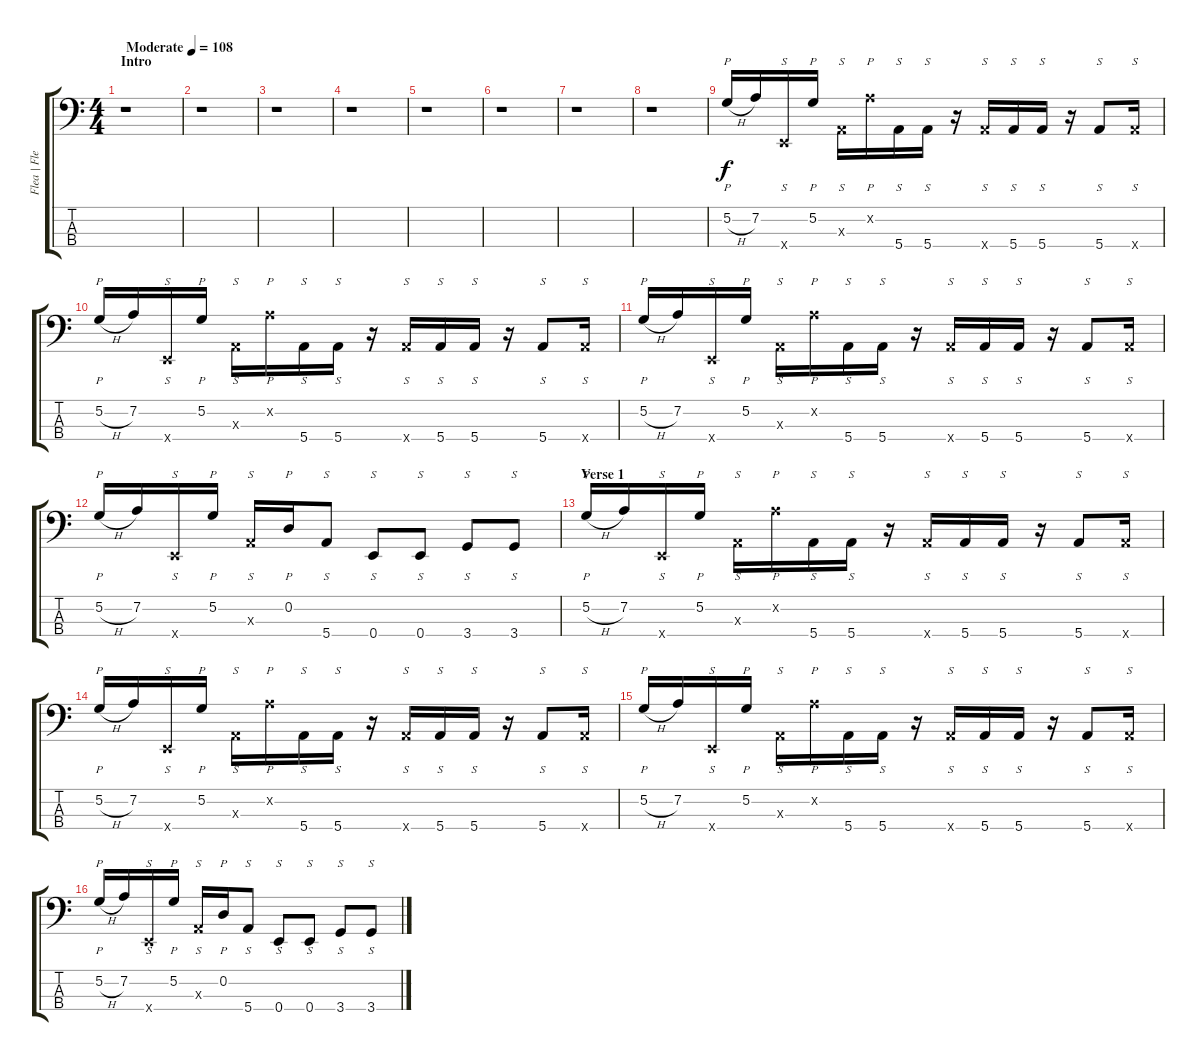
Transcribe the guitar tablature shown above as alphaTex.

\track ("Flea | Fleabass Model 32" "Flea | Fle") {instrument slapbass1}
\staff {score tabs}
\tuning (G2 D2 A1 E1) {hide}
\ts (4 4)
\section ("" "Intro")
\tempo (108 "Moderate")
\clef f4
\ks c
r.1{dy f instrument slapbass1} |
r.1 |
r.1 |
r.1 |
r.1 |
r.1 |
r.1 |
r.1 |
5.2{h}.16{p} 7.2.16 0.4{x}.16{s} 5.2.16{p} 0.3{x}.16{s} 7.2{x}.16{p} 5.4.16{s} 5.4.16{s} r.16 5.4{x}.16{s} 5.4.16{s} 5.4.16{s} r.16 5.4.8{s} 5.4{x}.16{s} |
5.2{h}.16{p} 7.2.16 0.4{x}.16{s} 5.2.16{p} 0.3{x}.16{s} 7.2{x}.16{p} 5.4.16{s} 5.4.16{s} r.16 5.4{x}.16{s} 5.4.16{s} 5.4.16{s} r.16 5.4.8{s} 5.4{x}.16{s} |
5.2{h}.16{p} 7.2.16 0.4{x}.16{s} 5.2.16{p} 0.3{x}.16{s} 7.2{x}.16{p} 5.4.16{s} 5.4.16{s} r.16 5.4{x}.16{s} 5.4.16{s} 5.4.16{s} r.16 5.4.8{s} 5.4{x}.16{s} |
5.2{h}.16{p} 7.2.16 0.4{x}.16{s} 5.2.16{p} 0.3{x}.16{s} 0.2.16{p} 5.4.8{s} 0.4.8{s} 0.4.8{s} 3.4.8{s} 3.4.8{s} |
\section ("" "Verse 1")
5.2{h}.16{p} 7.2.16 0.4{x}.16{s} 5.2.16{p} 0.3{x}.16{s} 7.2{x}.16{p} 5.4.16{s} 5.4.16{s} r.16 5.4{x}.16{s} 5.4.16{s} 5.4.16{s} r.16 5.4.8{s} 5.4{x}.16{s} |
5.2{h}.16{p} 7.2.16 0.4{x}.16{s} 5.2.16{p} 0.3{x}.16{s} 7.2{x}.16{p} 5.4.16{s} 5.4.16{s} r.16 5.4{x}.16{s} 5.4.16{s} 5.4.16{s} r.16 5.4.8{s} 5.4{x}.16{s} |
5.2{h}.16{p} 7.2.16 0.4{x}.16{s} 5.2.16{p} 0.3{x}.16{s} 7.2{x}.16{p} 5.4.16{s} 5.4.16{s} r.16 5.4{x}.16{s} 5.4.16{s} 5.4.16{s} r.16 5.4.8{s} 5.4{x}.16{s} |
5.2{h}.16{p} 7.2.16 0.4{x}.16{s} 5.2.16{p} 0.3{x}.16{s} 0.2.16{p} 5.4.8{s} 0.4.8{s} 0.4.8{s} 3.4.8{s} 3.4.8{s}
